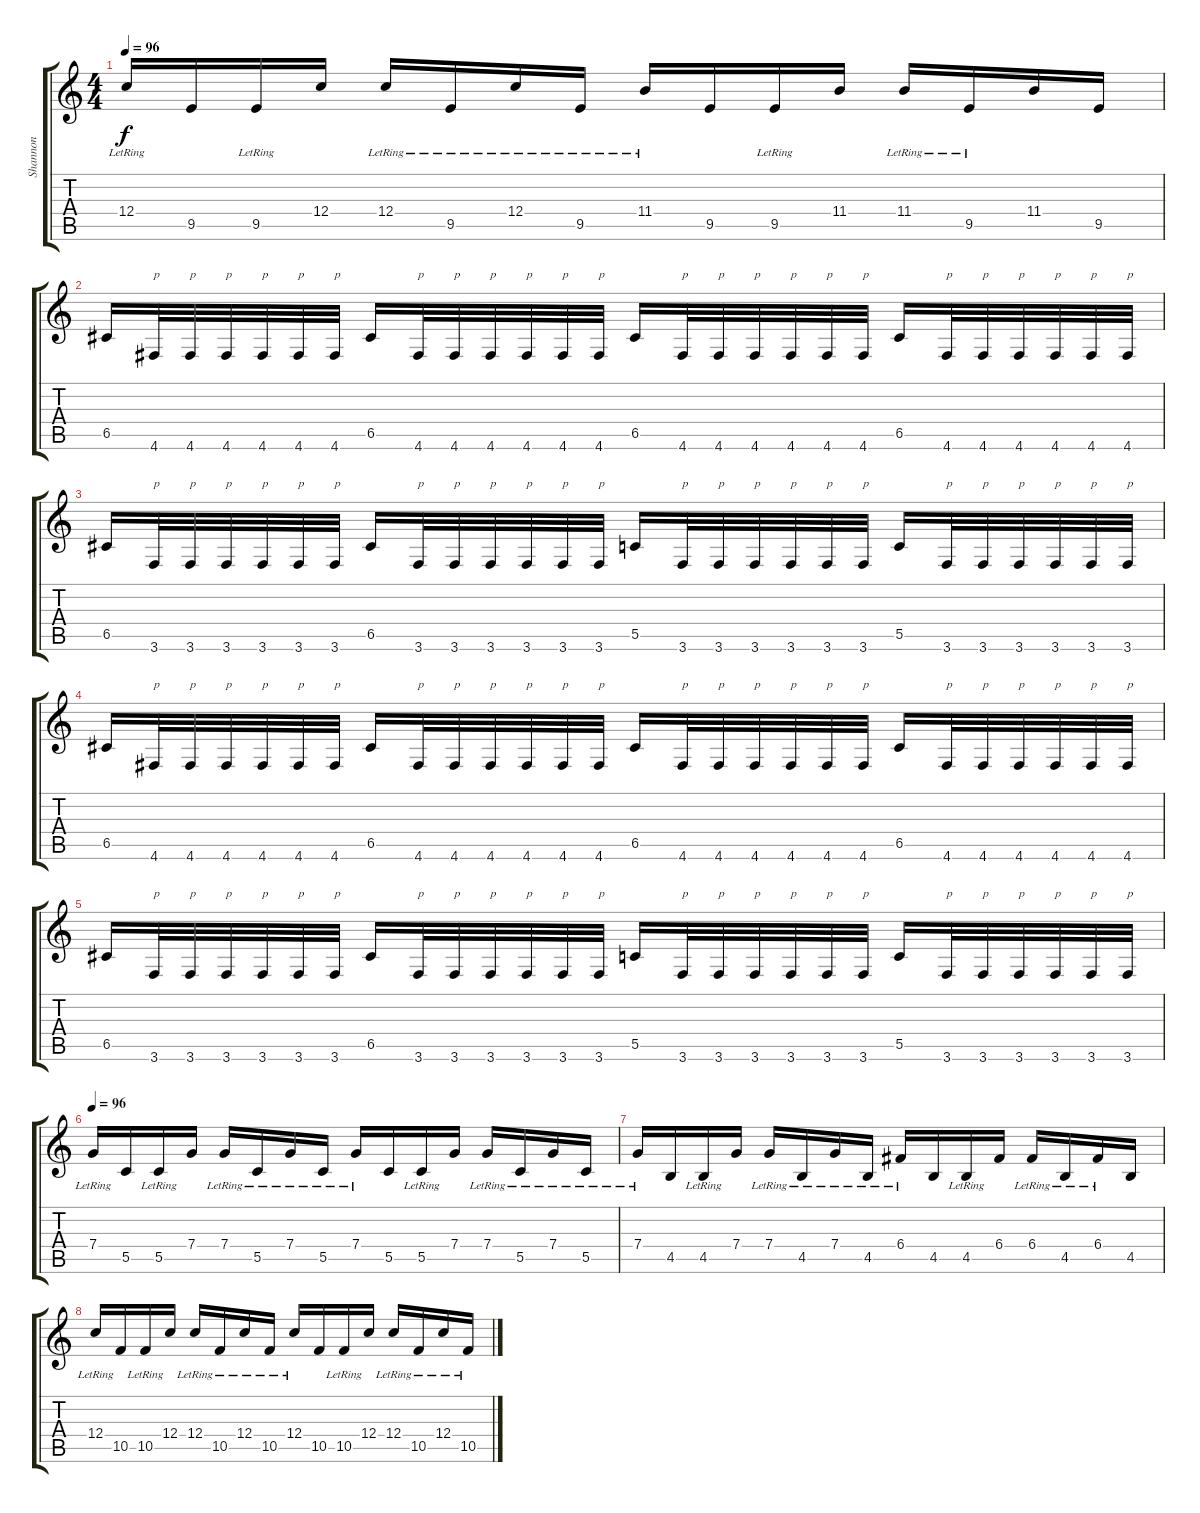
\track ("Shannon" "Shannon") {instrument distortionguitar}
\staff {score tabs}
\tuning (D4 A3 F3 C3 G2 D2) {hide}
\ts (4 4)
\tempo 96
\clef g2
\ks c
12.4{lr}.16{dy f} 9.5.16 9.5{lr}.16 12.4.16 12.4{lr}.16 9.5{lr}.16 12.4{lr}.16 9.5{lr}.16 11.4{lr}.16 9.5.16 9.5{lr}.16 11.4.16 11.4{lr}.16 9.5{lr}.16 11.4.16 9.5.16 |
6.5.16 4.6.32{txt "p"} 4.6.32{txt "p"} 4.6.32{txt "p"} 4.6.32{txt "p"} 4.6.32{txt "p"} 4.6.32{txt "p"} 6.5.16 4.6.32{txt "p"} 4.6.32{txt "p"} 4.6.32{txt "p"} 4.6.32{txt "p"} 4.6.32{txt "p"} 4.6.32{txt "p"} 6.5.16 4.6.32{txt "p"} 4.6.32{txt "p"} 4.6.32{txt "p"} 4.6.32{txt "p"} 4.6.32{txt "p"} 4.6.32{txt "p"} 6.5.16 4.6.32{txt "p"} 4.6.32{txt "p"} 4.6.32{txt "p"} 4.6.32{txt "p"} 4.6.32{txt "p"} 4.6.32{txt "p"} |
6.5.16 3.6.32{txt "p"} 3.6.32{txt "p"} 3.6.32{txt "p"} 3.6.32{txt "p"} 3.6.32{txt "p"} 3.6.32{txt "p"} 6.5.16 3.6.32{txt "p"} 3.6.32{txt "p"} 3.6.32{txt "p"} 3.6.32{txt "p"} 3.6.32{txt "p"} 3.6.32{txt "p"} 5.5.16 3.6.32{txt "p"} 3.6.32{txt "p"} 3.6.32{txt "p"} 3.6.32{txt "p"} 3.6.32{txt "p"} 3.6.32{txt "p"} 5.5.16 3.6.32{txt "p"} 3.6.32{txt "p"} 3.6.32{txt "p"} 3.6.32{txt "p"} 3.6.32{txt "p"} 3.6.32{txt "p"} |
6.5.16 4.6.32{txt "p"} 4.6.32{txt "p"} 4.6.32{txt "p"} 4.6.32{txt "p"} 4.6.32{txt "p"} 4.6.32{txt "p"} 6.5.16 4.6.32{txt "p"} 4.6.32{txt "p"} 4.6.32{txt "p"} 4.6.32{txt "p"} 4.6.32{txt "p"} 4.6.32{txt "p"} 6.5.16 4.6.32{txt "p"} 4.6.32{txt "p"} 4.6.32{txt "p"} 4.6.32{txt "p"} 4.6.32{txt "p"} 4.6.32{txt "p"} 6.5.16 4.6.32{txt "p"} 4.6.32{txt "p"} 4.6.32{txt "p"} 4.6.32{txt "p"} 4.6.32{txt "p"} 4.6.32{txt "p"} |
6.5.16 3.6.32{txt "p"} 3.6.32{txt "p"} 3.6.32{txt "p"} 3.6.32{txt "p"} 3.6.32{txt "p"} 3.6.32{txt "p"} 6.5.16 3.6.32{txt "p"} 3.6.32{txt "p"} 3.6.32{txt "p"} 3.6.32{txt "p"} 3.6.32{txt "p"} 3.6.32{txt "p"} 5.5.16 3.6.32{txt "p"} 3.6.32{txt "p"} 3.6.32{txt "p"} 3.6.32{txt "p"} 3.6.32{txt "p"} 3.6.32{txt "p"} 5.5.16 3.6.32{txt "p"} 3.6.32{txt "p"} 3.6.32{txt "p"} 3.6.32{txt "p"} 3.6.32{txt "p"} 3.6.32{txt "p"} |
\tempo 96
7.4{lr}.16 5.5.16 5.5{lr}.16 7.4.16 7.4{lr}.16 5.5{lr}.16 7.4{lr}.16 5.5{lr}.16 7.4{lr}.16 5.5.16 5.5{lr}.16 7.4.16 7.4{lr}.16 5.5{lr}.16 7.4{lr}.16 5.5{lr}.16 |
7.4{lr}.16 4.5.16 4.5{lr}.16 7.4.16 7.4{lr}.16 4.5{lr}.16 7.4{lr}.16 4.5{lr}.16 6.4{lr}.16 4.5.16 4.5{lr}.16 6.4.16 6.4{lr}.16 4.5{lr}.16 6.4{lr}.16 4.5.16 |
12.4{lr}.16 10.5.16 10.5{lr}.16 12.4.16 12.4{lr}.16 10.5{lr}.16 12.4{lr}.16 10.5{lr}.16 12.4{lr}.16 10.5.16 10.5{lr}.16 12.4.16 12.4{lr}.16 10.5{lr}.16 12.4{lr}.16 10.5{lr}.16
